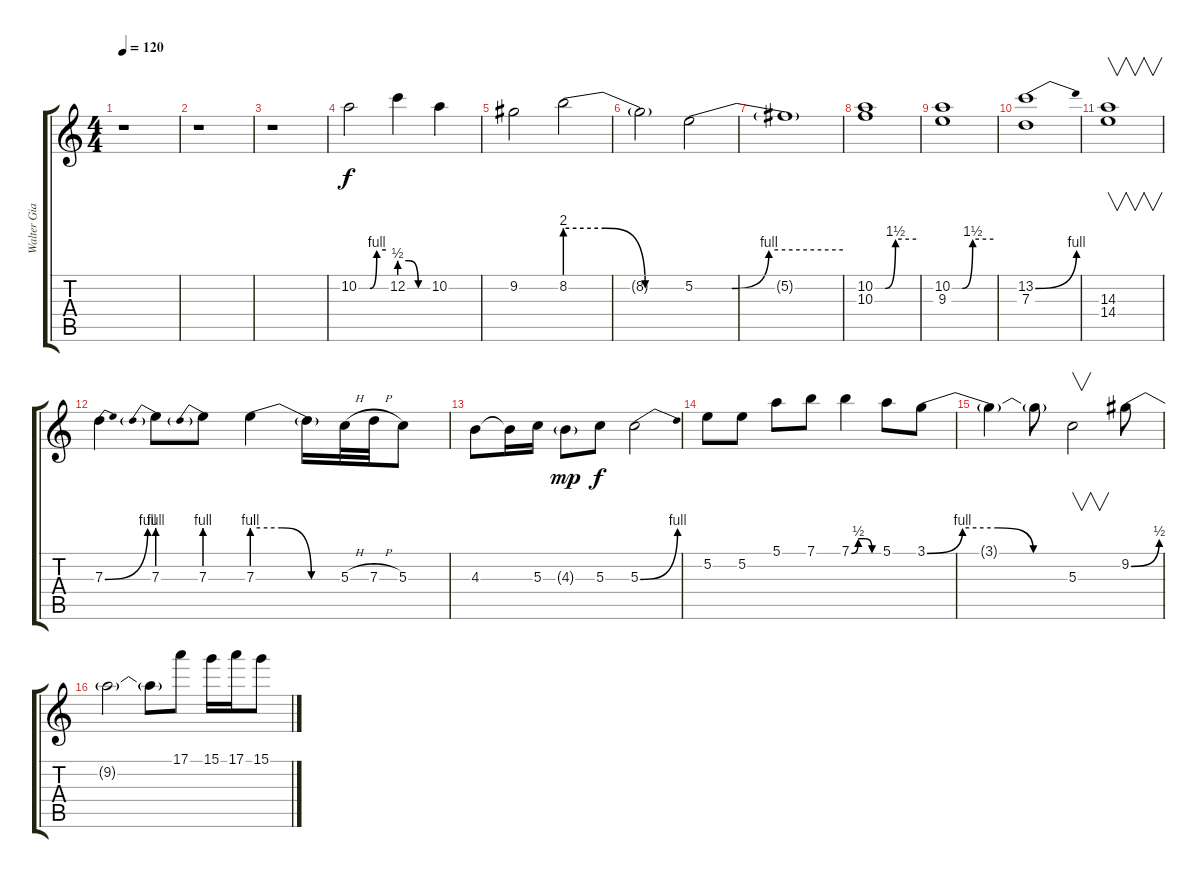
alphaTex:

\track ("Walter Giardino-2" "Walter Gia") {instrument overdrivenguitar}
\staff {score tabs}
\tuning (E4 B3 G3 D3 A2 E2) {hide}
\ts (4 4)
\tempo 120
\clef g2
\ks c
r.1{dy f} |
r.1 |
r.1 |
10.2{be (custom 0 0 25 0 40 4 60 4)}.2 12.2{be (custom 0 2 20 2 40 0 60 0)}.4 10.2.4 |
9.2.2 8.2{be (custom 0 8 20 8 40 0 60 0)}.2 |
8.2{t}.2 5.2{be (custom 0 0 15 0 30 4 60 4)}.2 |
5.2{t}.1 |
(10.2{be (custom 0 0 15 0 30 6 60 6)} 10.3).1 |
(10.2{be (custom 0 0 15 0 30 6 60 6)} 9.3).1 |
(13.2{be (bend 0 0 60 4)} 7.3).1 |
(14.3 14.4).1{v} |
7.3{be (bend 0 0 60 4)}.4 7.3{be (prebend 0 4 60 4)}.8 7.3{be (prebend 0 4 60 4)}.8 7.3{be (custom 0 4 20 4 40 0 60 0)}.4 7.3{t}.16 5.3{h}.32 7.3{h}.32 5.3.8 |
4.3.8 4.3{t}.16 5.3.16 4.3{g}.8{dy mp} 5.3.8{dy f} 5.3{be (bend 0 0 60 4)}.2 |
5.2.8 5.2.8 5.1.8 7.1.8 7.1{be (custom 0 0 15 2 30 2 45 0 60 0)}.4 5.1.8 3.1{be (custom 0 0 15 4 30 4 45 0 60 0)}.8 |
3.1{t}.4 3.1{t}.8 5.3.2{v} 9.2{be (bend 0 0 60 2)}.8 |
9.2{t}.2 9.2{t}.8 17.1.8 15.1.16 17.1.16 15.1.8
